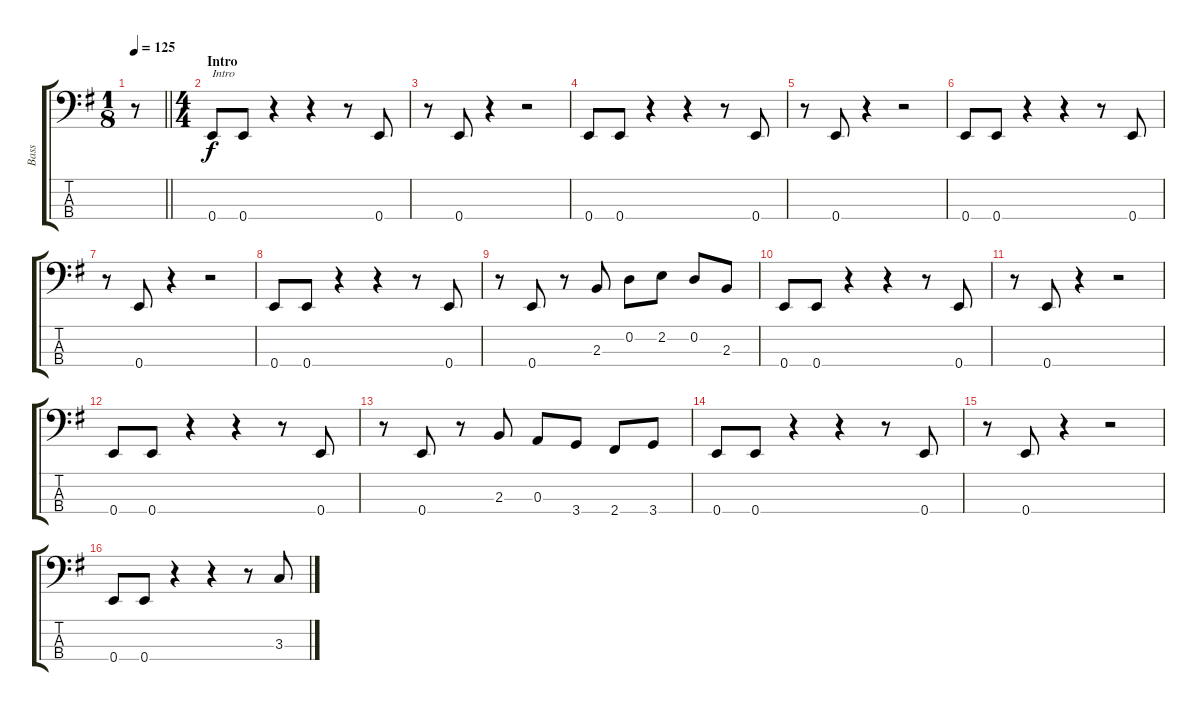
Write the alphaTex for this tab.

\track ("Bass" "Bass") {instrument electricbasspick}
\staff {score tabs}
\tuning (G2 D2 A1 E1) {hide}
\ts (1 8)
\tempo 125
\clef f4
\barLineRight lightlight
\ks g
r.8{dy f instrument electricbasspick} |
\ts (4 4)
\section ("" "Intro")
0.4.8{txt "Intro"} 0.4.8 r.4 r.4 r.8 0.4.8 |
r.8 0.4.8 r.4 r.2 |
0.4.8 0.4.8 r.4 r.4 r.8 0.4.8 |
r.8 0.4.8 r.4 r.2 |
0.4.8 0.4.8 r.4 r.4 r.8 0.4.8 |
r.8 0.4.8 r.4 r.2 |
0.4.8 0.4.8 r.4 r.4 r.8 0.4.8 |
r.8 0.4.8 r.8 2.3.8 0.2.8 2.2.8 0.2.8 2.3.8 |
0.4.8 0.4.8 r.4 r.4 r.8 0.4.8 |
r.8 0.4.8 r.4 r.2 |
0.4.8 0.4.8 r.4 r.4 r.8 0.4.8 |
r.8 0.4.8 r.8 2.3.8 0.3.8 3.4.8 2.4.8 3.4.8 |
0.4.8 0.4.8 r.4 r.4 r.8 0.4.8 |
r.8 0.4.8 r.4 r.2 |
0.4.8 0.4.8 r.4 r.4 r.8 3.3.8
